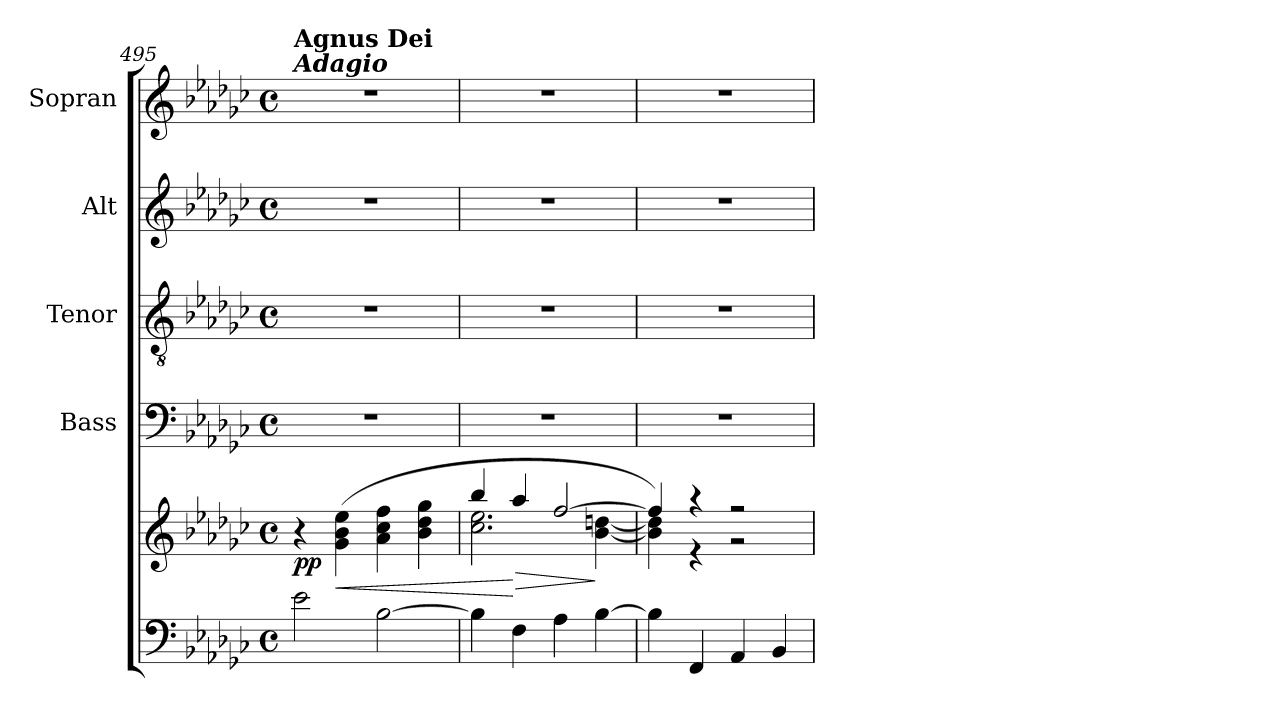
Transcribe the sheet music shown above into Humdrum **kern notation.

**kern	**kern	**dynam	**kern	**kern	**kern	**kern
*part5	*part5	*part5	*part4	*part3	*part2	*part1
*staff6	*staff5	*staff5/6	*staff4	*staff3	*staff2	*staff1
*	*	*	*I"Bass	*I"Tenor	*I"Alt	*I"Sopran
*	*	*	*I'B.	*I'T.	*I'A.	*I'S.
!!LO:LB:g=z
*clefF4	*clefG2	*	*clefF4	*clefGv2	*clefG2	*clefG2
*k[b-e-a-d-g-c-]	*k[b-e-a-d-g-c-]	*	*k[b-e-a-d-g-c-]	*k[b-e-a-d-g-c-]	*k[b-e-a-d-g-c-]	*k[b-e-a-d-g-c-]
*G-:	*G-:	*	*G-:	*G-:	*G-:	*G-:
*M4/4	*M4/4	*	*M4/4	*M4/4	*M4/4	*M4/4
*met(c)	*met(c)	*	*met(c)	*met(c)	*met(c)	*met(c)
=495	=495	=495	=495	=495	=495	=495
!	!	!	!	!	!	!LO:TX:a:Bi:t=Adagio
!	!	!	!	!	!	!LO:TX:a:B:t=Agnus Dei
!	!	!LO:DY:b	!	!	!	!
2e-\	4r	pp	1r	1r	1r	1r
!	!	!LO:HP:b	!	!	!	!
.	(>4g-\ 4b-\ 4ee-\	<	.	.	.	.
[2B-\	4a-\ 4cc-\ 4ff\	.	.	.	.	.
.	4b-\ 4dd-\ 4gg-\	.	.	.	.	.
=496	=496	=496	=496	=496	=496	=496
*	*^	*	*	*	*	*
4B-\]	4bb-/	2.cc-\ 2.ee-\	.	1r	1r	1r	1r
!	!	!	!LO:HP:n=1:b	!	!	!	!
4F\	4aa-/	.	[ >	.	.	.	.
4A-\	[>2ff/	.	.	.	.	.	.
[4B-\	.	[<4b-\ [<4ddn\	]	.	.	.	.
=497	=497	=497	=497	=497	=497	=497	=497
4B-\]	4ff/])	4b-\] 4dd\]	.	1r	1r	1r	1r
4FF/	4r	4r	.	.	.	.	.
4AA-/	2r	2r	.	.	.	.	.
4BB-/	.	.	.	.	.	.	.
*	*v	*v	*	*	*	*	*
=	=	=	=	=	=	=
*-	*-	*-	*-	*-	*-	*-
